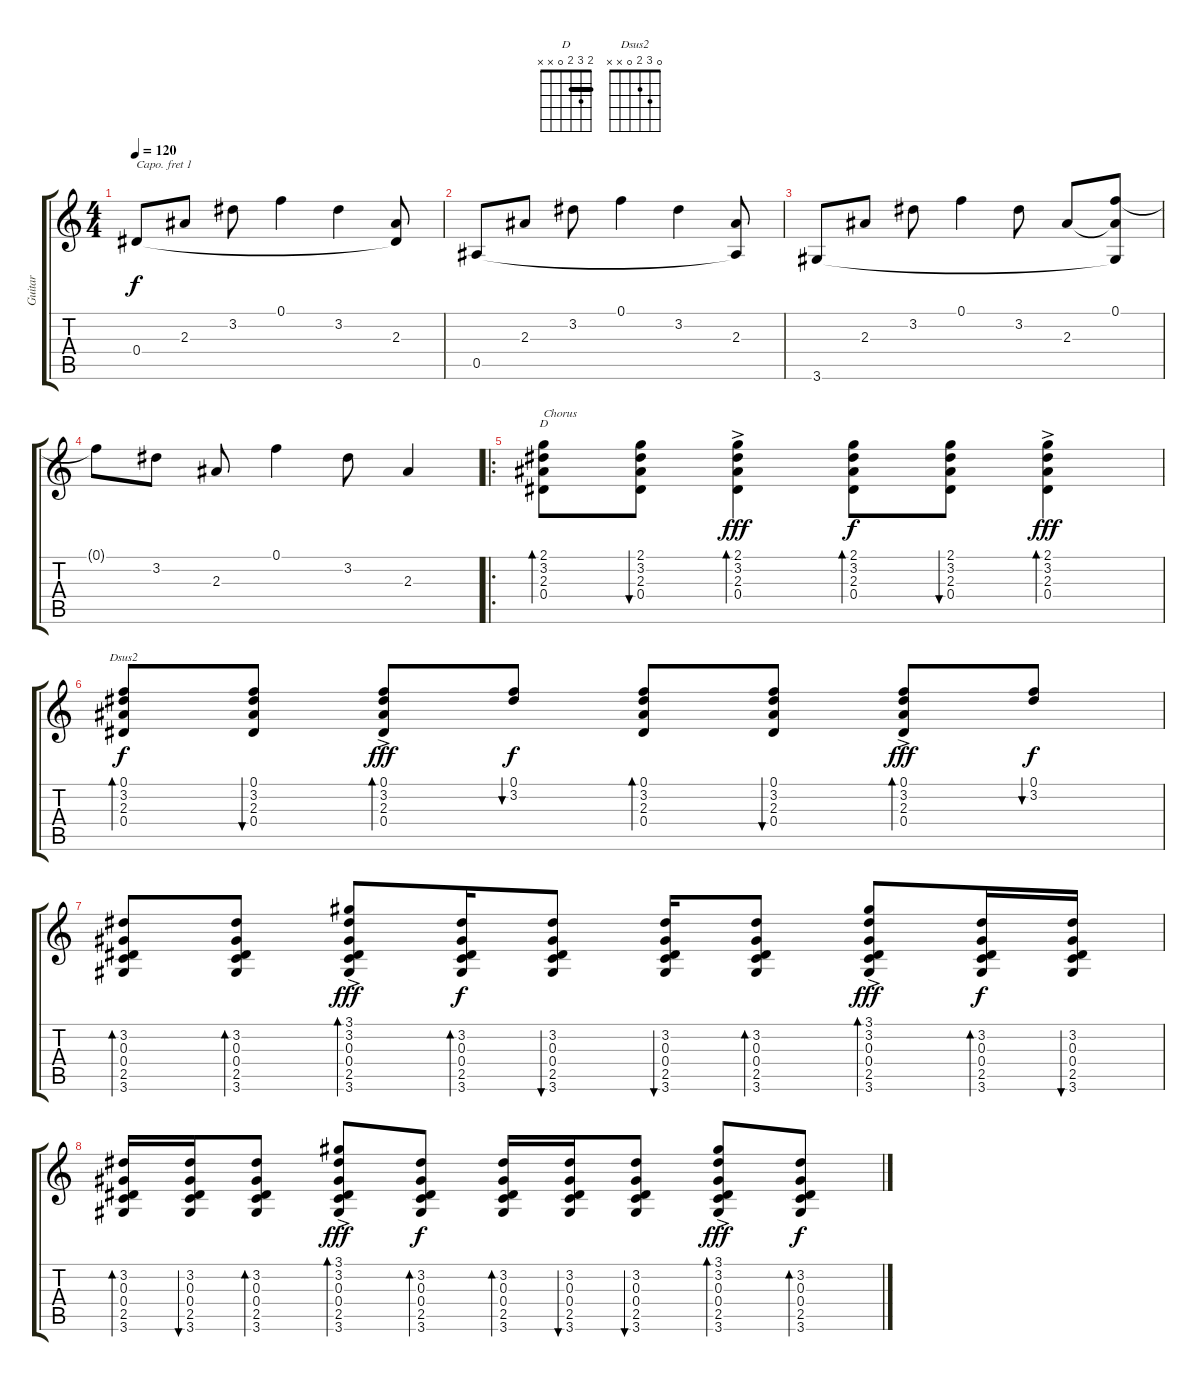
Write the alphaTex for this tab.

\track ("Guitar" "Guitar") {instrument acousticguitarsteel}
\staff {score tabs}
\capo 1
\tuning (E4 B3 G3 D3 A2 E2) {hide}
\chord ("D" 2 3 2 0 x x) {barre 2}
\chord ("Dsus2" 0 3 2 0 x x)
\ts (4 4)
\tempo 120
\clef g2
\ks c
0.4.8{dy f} 2.3.8 3.2.8 0.1.4 3.2.4 (2.3 0.4{t}).8 |
0.5.8 2.3.8 3.2.8 0.1.4 3.2.4 (2.3 0.5{t}).8 |
3.6.8 2.3.8 3.2.8 0.1.4 3.2.8 2.3.8 (0.1 2.3{t} 3.6{t}).8 |
0.1{t}.8 3.2.8 2.3.8 0.1.4 3.2.8 2.3.4 |
\ro
(2.1 3.2 2.3 0.4).8{bd 60 ch "D" txt "Chorus"} (2.1 3.2 2.3 0.4).8{bu 60} (2.1{ac} 3.2{ac} 2.3{ac} 0.4{ac}).4{bd 60 dy fff} (2.1 3.2 2.3 0.4).8{bd 60 dy f} (2.1 3.2 2.3 0.4).8{bu 60} (2.1{ac} 3.2 2.3{ac} 0.4{ac}).4{bd 60 dy fff} |
(0.1 3.2 2.3 0.4).8{bd 60 ch "Dsus2" dy f} (0.1 3.2 2.3 0.4).8{bu 60} (0.1{ac} 3.2{ac} 2.3{ac} 0.4{ac}).8{bd 60 dy fff} (0.1 3.2).8{bu 60 dy f} (0.1 3.2 2.3 0.4).8{bd 60} (0.1 3.2 2.3 0.4).8{bu 60} (0.1{ac} 3.2{ac} 2.3{ac} 0.4{ac}).8{bd 60 dy fff} (0.1 3.2).8{bu 60 dy f} |
(3.2 0.3 0.4 2.5 3.6).8{bd 60} (3.2 0.3 0.4 2.5 3.6).8{bd 60} (3.1{ac} 3.2{ac} 0.3{ac} 0.4{ac} 2.5{ac} 3.6{ac}).8{bd 60 dy fff} (3.2 0.3 0.4 2.5 3.6).16{bd 60 dy f} (3.2 0.3 0.4 2.5 3.6).8{bu 60} (3.2 0.3 0.4 2.5 3.6).16{bu 60} (3.2 0.3 0.4 2.5 3.6).8{bd 60} (3.1{ac} 3.2{ac} 0.3{ac} 0.4{ac} 2.5{ac} 3.6{ac}).8{bd 60 dy fff} (3.2 0.3 0.4 2.5 3.6).16{bd 60 dy f} (3.2 0.3 0.4 2.5 3.6).16{bu 60} |
(3.2 0.3 0.4 2.5 3.6).16{bd 60} (3.2 0.3 0.4 2.5 3.6).16{bu 60} (3.2 0.3 0.4 2.5 3.6).8{bd 60} (3.1{ac} 3.2{ac} 0.3{ac} 0.4{ac} 2.5{ac} 3.6{ac}).8{bd 60 dy fff} (3.2 0.3 0.4 2.5 3.6).8{bd 60 dy f} (3.2 0.3 0.4 2.5 3.6).16{bd 60} (3.2 0.3 0.4 2.5 3.6).16{bu 60} (3.2 0.3 0.4 2.5 3.6).8{bu 60} (3.1{ac} 3.2{ac} 0.3{ac} 0.4{ac} 2.5{ac} 3.6{ac}).8{bd 60 dy fff} (3.2 0.3 0.4 2.5 3.6).8{bd 60 dy f}
